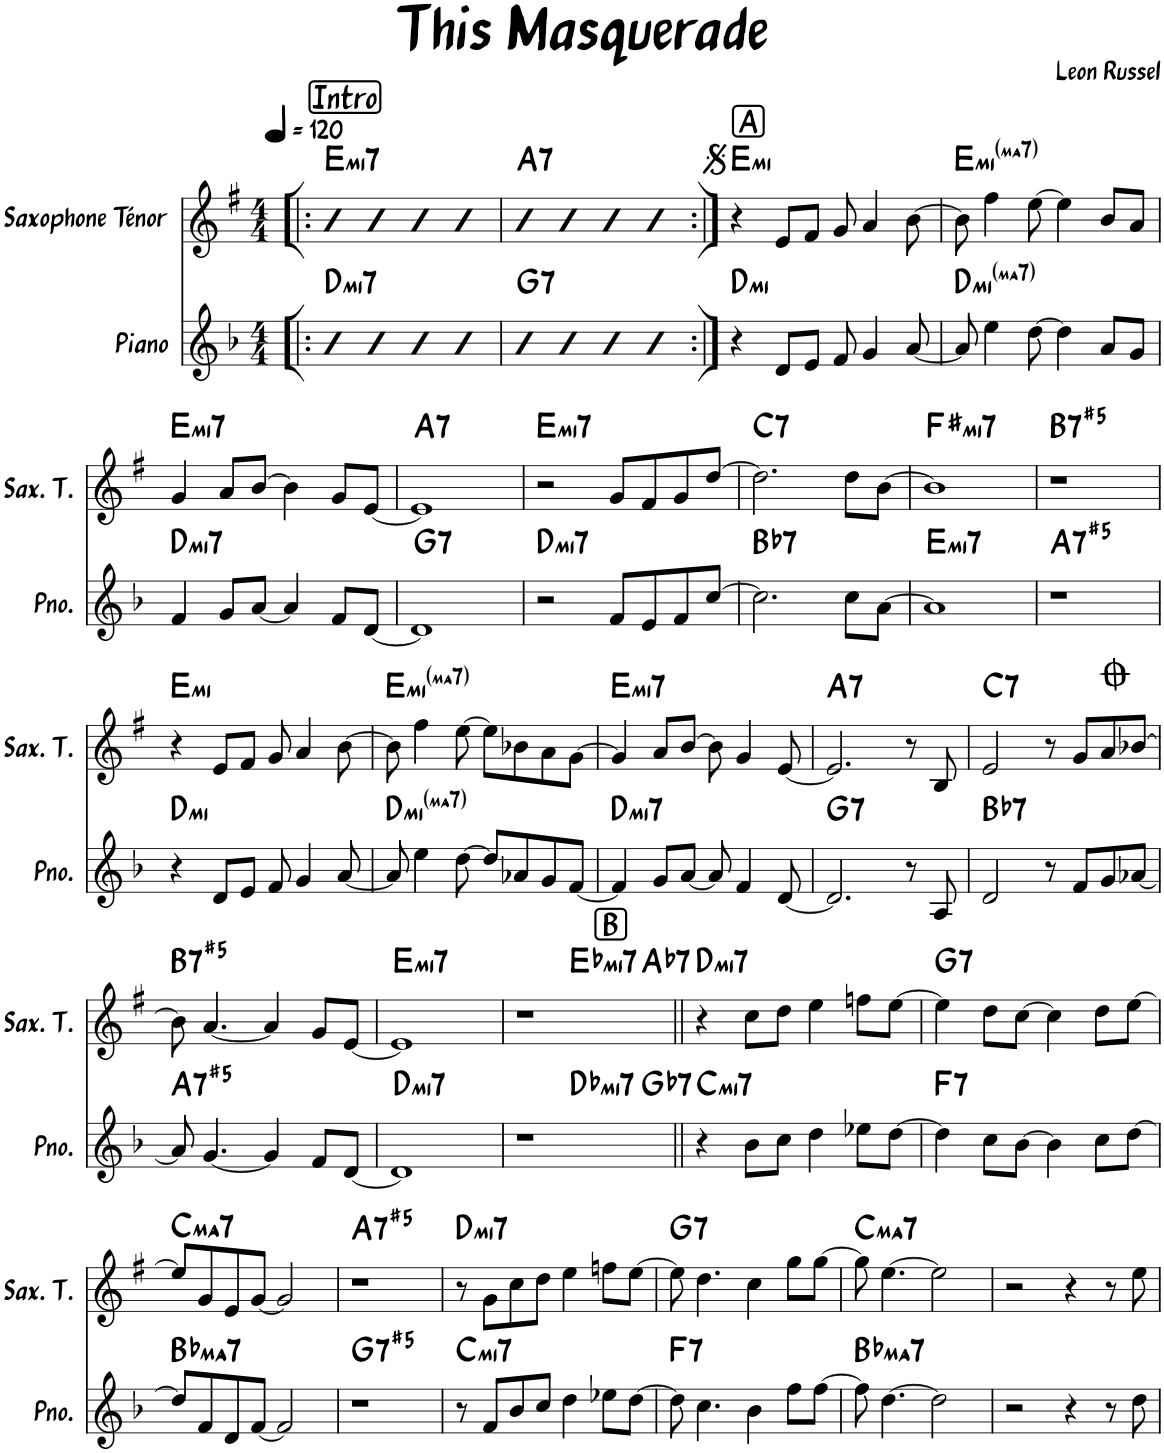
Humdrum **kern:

**kern	**harte	**kern	**harte
*part2	*part2	*part1	*part1
*staff2	*	*staff1	*
*I"Piano	*	*I"Saxophone Ténor	*
*I'Pno.	*	*I'Sax. T.	*
*clefG2	*	*clefG2	*
*	*	*Trd8c14	*
*k[b-]	*	*k[f#]	*
*M4/4	*	*M4/4	*
*MM120	*	*MM120	*
!!LO:REH:place=s1:a:rj:fs=14:t=Intro
=1!|:	=1!|:	=1!|:	=1!|:
!	!LO:H:kt=mi7	!	!LO:H:kt=mi7
4g	D:min7	4a	E:min7
4g	.	4a	.
4g	.	4a	.
4g	.	4a	.
=2	=2	=2	=2
!	!LO:H:kt=7	!	!LO:H:kt=7
4g	G:7	4a	A:7
4g	.	4a	.
4g	.	4a	.
4g	.	4a	.
!!LO:REH:place=s1:a:rj:fs=14:t=A
=3:|!	=3:|!	=3:|!	=3:|!
!	!LO:H:kt=mi	!	!LO:H:kt=mi
4r	D:min	4r	E:min
8d/L	.	8e/L	.
8e/J	.	8f#/J	.
8f/	.	8g/	.
4g/	.	4a/	.
[8a/	.	[8b\	.
=4	=4	=4	=4
!	!LO:H:kt=mima7	!	!LO:H:kt=mima7
8a/]	D:minmaj7	8b\]	E:minmaj7
4ee\	.	4ff#\	.
[8dd\	.	[8ee\	.
4dd\]	.	4ee\]	.
8a/L	.	8b/L	.
8g/J	.	8a/J	.
!!LO:LB:g=z
=5	=5	=5	=5
!	!LO:H:kt=mi7	!	!LO:H:kt=mi7
4f/	D:min7	4g/	E:min7
8g/L	.	8a/L	.
[8a/J	.	[8b/J	.
4a/]	.	4b\]	.
8f/L	.	8g/L	.
[8d/J	.	[8e/J	.
=6	=6	=6	=6
!	!LO:H:kt=7	!	!LO:H:kt=7
1d]	G:7	1e]	A:7
=7	=7	=7	=7
!	!LO:H:kt=mi7	!	!LO:H:kt=mi7
2r	D:min7	2r	E:min7
8f/L	.	8g/L	.
8e/	.	8f#/	.
8f/	.	8g/	.
[8cc/J	.	[8dd/J	.
=8	=8	=8	=8
!	!LO:H:kt=7	!	!LO:H:kt=7
2.cc\]	Bb:7	2.dd\]	C:7
8cc\L	.	8dd\L	.
[8a\J	.	[8b\J	.
=9	=9	=9	=9
!	!LO:H:kt=mi7	!	!LO:H:kt=mi7
1a]	E:min7	1b]	F#:min7
=10	=10	=10	=10
!	!LO:H:kt=7	!	!LO:H:kt=7
1r	A:(3,#5,b7)	1r	B:(3,#5,b7)
!!LO:LB:g=z
=11	=11	=11	=11
!	!LO:H:kt=mi	!	!LO:H:kt=mi
4r	D:min	4r	E:min
8d/L	.	8e/L	.
8e/J	.	8f#/J	.
8f/	.	8g/	.
4g/	.	4a/	.
[8a/	.	[8b\	.
=12	=12	=12	=12
!	!LO:H:kt=mima7	!	!LO:H:kt=mima7
8a/]	D:minmaj7	8b\]	E:minmaj7
4ee\	.	4ff#\	.
[8dd\	.	[8ee\	.
8dd/L]	.	8ee\L]	.
8a-X/	.	8b-X\	.
8g/	.	8a\	.
[8f/J	.	[8g\J	.
=13	=13	=13	=13
!	!LO:H:kt=mi7	!	!LO:H:kt=mi7
4f/]	D:min7	4g/]	E:min7
8g/L	.	8a/L	.
[8a/J	.	[8b/J	.
8a/]	.	8b\]	.
4f/	.	4g/	.
[8d/	.	[8e/	.
=14	=14	=14	=14
!	!LO:H:kt=7	!	!LO:H:kt=7
2.d/]	G:7	2.e/]	A:7
8r	.	8r	.
8A/	.	8B/	.
=15	=15	=15	=15
!	!LO:H:kt=7	!	!LO:H:kt=7
2d/	Bb:7	2e/	C:7
8r	.	8r	.
8f/L	.	8g/L	.
8g/	.	8a/	.
[8a-X/J	.	[8b-X/J	.
!!LO:LB:g=z
=16	=16	=16	=16
!	!LO:H:kt=7	!	!LO:H:kt=7
8a-/]	A:(3,#5,b7)	8b-\]	B:(3,#5,b7)
[4.g/	.	[4.a/	.
4g/]	.	4a/]	.
8f/L	.	8g/L	.
[8d/J	.	[8e/J	.
=17	=17	=17	=17
!	!LO:H:kt=mi7	!	!LO:H:kt=mi7
1d]	D:min7	1e]	E:min7
=18	=18	=18	=18
*^	*	*^	*
*	*^	*	*	*^	*
1r	2ryy	2.ryy	.	1r	2ryy	2.ryy	.
!	!	!	!LO:H:kt=mi7	!	!	!	!LO:H:kt=mi7
.	2ryy	.	Db:min7	.	2ryy	.	Eb:min7
!	!	!	!LO:H:kt=7	!	!	!	!LO:H:kt=7
.	.	4ryy	Gb:7	.	.	4ryy	Ab:7
!!LO:REH:place=s1:a:rj:fs=14:t=B
=19||	=19||	=19||	=19||	=19||	=19||	=19||	=19||
!	!	!	!LO:H:kt=mi7	!	!	!	!LO:H:kt=mi7
*v	*v	*v	*	*	*	*	*
*	*	*v	*v	*v	*
4r	C:min7	4r	D:min7
8b-\L	.	8cc\L	.
8cc\J	.	8dd\J	.
4dd\	.	4ee\	.
8ee-X\L	.	8ffn\L	.
[8dd\J	.	[8ee\J	.
=20	=20	=20	=20
!	!LO:H:kt=7	!	!LO:H:kt=7
4dd\]	F:7	4ee\]	G:7
8cc\L	.	8dd\L	.
[8b-\J	.	[8cc\J	.
4b-\]	.	4cc\]	.
8cc\L	.	8dd\L	.
[8dd\J	.	[8ee\J	.
!!LO:LB:g=z
=21	=21	=21	=21
!	!LO:H:kt=ma7	!	!LO:H:kt=ma7
8dd/L]	Bb:maj7	8ee/L]	C:maj7
8f/	.	8g/	.
8d/	.	8e/	.
[8f/J	.	[8g/J	.
2f/]	.	2g/]	.
=22	=22	=22	=22
!	!LO:H:kt=7	!	!LO:H:kt=7
1r	G:(3,#5,b7)	1r	A:(3,#5,b7)
=23	=23	=23	=23
!	!LO:H:kt=mi7	!	!LO:H:kt=mi7
8r	C:min7	8r	D:min7
8f/L	.	8g\L	.
8b-/	.	8cc\	.
8cc/J	.	8dd\J	.
4dd\	.	4ee\	.
8ee-X\L	.	8ffn\L	.
[8dd\J	.	[8ee\J	.
=24	=24	=24	=24
!	!LO:H:kt=7	!	!LO:H:kt=7
8dd\]	F:7	8ee\]	G:7
4.cc\	.	4.dd\	.
4b-\	.	4cc\	.
8ff\L	.	8gg\L	.
[8ff\J	.	[8gg\J	.
=25	=25	=25	=25
!	!LO:H:kt=ma7	!	!LO:H:kt=ma7
8ff\]	Bb:maj7	8gg\]	C:maj7
[4.dd\	.	[4.ee\	.
2dd\]	.	2ee\]	.
=26	=26	=26	=26
2r	.	2r	.
4r	.	4r	.
8r	.	8r	.
8dd\	.	8ee\	.
=	=	=	=
*-	*-	*-	*-
